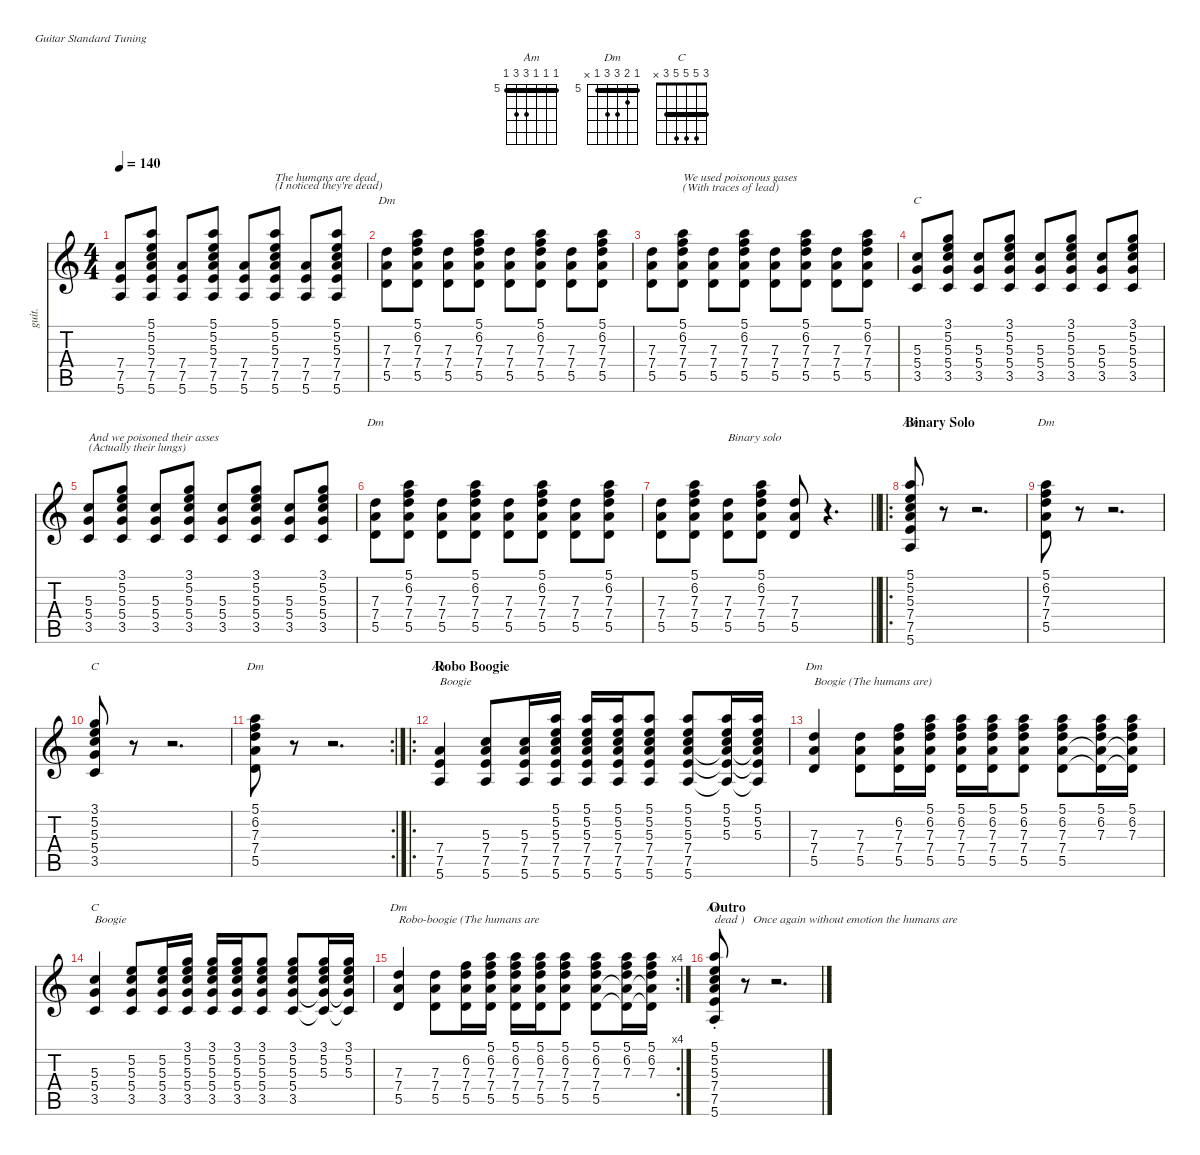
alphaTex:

\defaultSystemsLayout 4
\hideDynamics
\bracketExtendMode nobrackets
\otherSystemsTrackNameOrientation horizontal
\track ("Guitar1,2-3" "guit.") {defaultSystemsLayout 4 instrument acousticguitarnylon}
\staff {score tabs}
\tuning (E4 B3 G3 D3 A2 E2)
\chord ("Am" x x 5 7 7 5) {firstfret 5 showfingering false barre 5}
\chord ("Dm" x 6 7 7 5 x) {firstfret 5 showfingering false}
\chord ("C" x 5 5 5 3 x) {showfingering false}
\chord ("Dm" 5 6 7 7 5 x) {firstfret 5 showfingering false barre 5}
\chord ("C" 3 5 5 5 3 x) {showfingering false barre 3}
\chord ("Am" 5 5 5 7 7 5) {firstfret 5 showfingering false barre (5 5 5)}
\ts (4 4)
\tempo 140
\clef g2
\ks aminor
(7.4 7.5 5.6).8{dy f beam Up} (5.1 5.2 5.3 7.4 7.5 5.6).8{beam Up} (7.4 7.5 5.6).8{beam Up} (5.1 5.2 5.3 7.4 7.5 5.6).8{beam Up} (7.4 7.5 5.6).8{beam Up} (5.1 5.2 5.3 7.4 7.5 5.6).8{txt "The humans are dead \n(I noticed they're dead)" beam Up} (7.4 7.5 5.6).8{beam Up} (5.1 5.2 5.3 7.4 7.5 5.6).8{beam Up} |
(7.3 7.4 5.5).8{ch "Dm" beam Down} (5.1 6.2 7.3 7.4 5.5).8{beam Down} (7.3 7.4 5.5).8{beam Down} (5.1 6.2 7.3 7.4 5.5).8{beam Down} (7.3 7.4 5.5).8{beam Down} (5.1 6.2 7.3 7.4 5.5).8{beam Down} (7.3 7.4 5.5).8{beam Down} (5.1 6.2 7.3 7.4 5.5).8{beam Down} |
(7.3 7.4 5.5).8{beam Down} (5.1 6.2 7.3 7.4 5.5).8{txt "We used poisonous gases \n(With traces of lead)" beam Down} (7.3 7.4 5.5).8{beam Down} (5.1 6.2 7.3 7.4 5.5).8{beam Down} (7.3 7.4 5.5).8{beam Down} (5.1 6.2 7.3 7.4 5.5).8{beam Down} (7.3 7.4 5.5).8{beam Down} (5.1 6.2 7.3 7.4 5.5).8{beam Down} |
(5.3 5.4 3.5).8{ch "C" beam Up} (3.1 5.2 5.3 5.4 3.5).8{beam Up} (5.3 5.4 3.5).8{beam Up} (3.1 5.2 5.3 5.4 3.5).8{beam Up} (5.3 5.4 3.5).8{beam Up} (3.1 5.2 5.3 5.4 3.5).8{beam Up} (5.3 5.4 3.5).8{beam Up} (3.1 5.2 5.3 5.4 3.5).8{beam Up} |
(5.3 5.4 3.5).8{txt "And we poisoned their asses \n(Actually their lungs)" beam Up} (3.1 5.2 5.3 5.4 3.5).8{beam Up} (5.3 5.4 3.5).8{beam Up} (3.1 5.2 5.3 5.4 3.5).8{beam Up} (5.3 5.4 3.5).8{beam Up} (3.1 5.2 5.3 5.4 3.5).8{beam Up} (5.3 5.4 3.5).8{beam Up} (3.1 5.2 5.3 5.4 3.5).8{beam Up} |
(7.3 7.4 5.5).8{ch "Dm" beam Down} (5.1 6.2 7.3 7.4 5.5).8{beam Down} (7.3 7.4 5.5).8{beam Down} (5.1 6.2 7.3 7.4 5.5).8{beam Down} (7.3 7.4 5.5).8{beam Down} (5.1 6.2 7.3 7.4 5.5).8{beam Down} (7.3 7.4 5.5).8{beam Down} (5.1 6.2 7.3 7.4 5.5).8{beam Down} |
\barLineRight lightlight
(7.3 7.4 5.5).8{beam Down} (5.1 6.2 7.3 7.4 5.5).8{beam Down} (7.3 7.4 5.5).8{txt "Binary solo" beam Down} (5.1 6.2 7.3 7.4 5.5).8{beam Down} (7.3 7.4 5.5).8{beam Up} r.4{d beam Up} |
\ro
\section ("" "Binary Solo")
(5.1 5.2 5.3 7.4 7.5 5.6).8{ch "Am" txt "" beam Up} r.8{beam Up} r.2{d beam Up} |
(5.1 6.2 7.3 7.4 5.5).8{ch "Dm" txt "" beam Down} r.8{beam Down} r.2{d beam Down} |
(3.1 5.2 5.3 5.4 3.5).8{ch "C" txt "" beam Up} r.8{beam Up} r.2{d beam Up} |
\rc 2
(5.1 6.2 7.3 7.4 5.5).8{ch "Dm" txt "" beam Down} r.8{beam Down} r.2{d beam Down} |
\ro
\section ("" "Robo Boogie")
(7.4 7.5 5.6).4{ch "Am" txt "Boogie" beam Up} (5.3 7.4 7.5 5.6).8{dy mf beam Up} (5.3 7.4 7.5 5.6).16{dy f beam Up} (5.1 5.2 5.3 7.4 7.5 5.6).16{beam Up} (5.1 5.2 5.3 7.4 7.5 5.6).16{beam Up} (5.1 5.2 5.3 7.4 7.5 5.6).16{beam Up} (5.1 5.2 5.3 7.4 7.5 5.6).8{beam Up} (5.1 5.2 5.3 7.4 7.5 5.6).8{beam Up} (5.1 5.2 5.3 7.4{t} 7.5{t} 5.6{t}).16{dy mf beam Up} (5.1 5.2 5.3 7.4{t} 7.5{t} 5.6{t}).16{beam Up} |
(7.3 7.4 5.5).4{ch "Dm" txt "Boogie (The humans are)" dy f beam Up} (7.3 7.4 5.5).8{beam Down} (6.2 7.3 7.4 5.5).16{beam Down} (5.1 6.2 7.3 7.4 5.5).16{beam Down} (5.1 6.2 7.3 7.4 5.5).16{beam Down} (5.1 6.2 7.3 7.4 5.5).16{beam Down} (5.1 6.2 7.3 7.4 5.5).8{beam Down} (5.1 6.2 7.3 7.4 5.5).8{beam Down} (5.1 6.2 7.3 7.4{t} 5.5{t}).16{dy mf beam Down} (5.1 6.2 7.3 7.4{t} 5.5{t}).16{beam Down} |
(5.3 5.4 3.5).4{ch "C" txt "Boogie" dy f beam Up} (5.2 5.3 5.4 3.5).8{beam Up} (5.2 5.3 5.4 3.5).16{beam Up} (3.1 5.2 5.3 5.4 3.5).16{beam Up} (3.1 5.2 5.3 5.4 3.5).16{beam Up} (3.1 5.2 5.3 5.4 3.5).16{beam Up} (3.1 5.2 5.3 5.4 3.5).8{beam Up} (3.1 5.2 5.3 5.4 3.5).8{beam Up} (3.1 5.2 5.3 5.4{t} 3.5{t}).16{dy mf beam Up} (3.1 5.2 5.3 5.4{t} 3.5{t}).16{beam Up} |
\rc 4
(7.3 7.4 5.5).4{ch "Dm" txt "Robo-boogie (The humans are" dy f beam Up} (7.3 7.4 5.5).8{beam Down} (6.2 7.3 7.4 5.5).16{beam Down} (5.1 6.2 7.3 7.4 5.5).16{beam Down} (5.1 6.2 7.3 7.4 5.5).16{beam Down} (5.1 6.2 7.3 7.4 5.5).16{beam Down} (5.1 6.2 7.3 7.4 5.5).8{beam Down} (5.1 6.2 7.3 7.4 5.5).8{beam Down} (5.1 6.2 7.3 7.4{t} 5.5{t}).16{dy mf beam Down} (5.1 6.2 7.3 7.4{t} 5.5{t}).16{beam Down} |
\section ("" "Outro")
(5.1{st} 5.2{st} 5.3{st} 7.4{st} 7.5{st} 5.6{st}).8{ch "Am" txt "dead )   Once again without emotion the humans are" dy f beam Up} r.8{beam Up} r.2{d beam Up}
